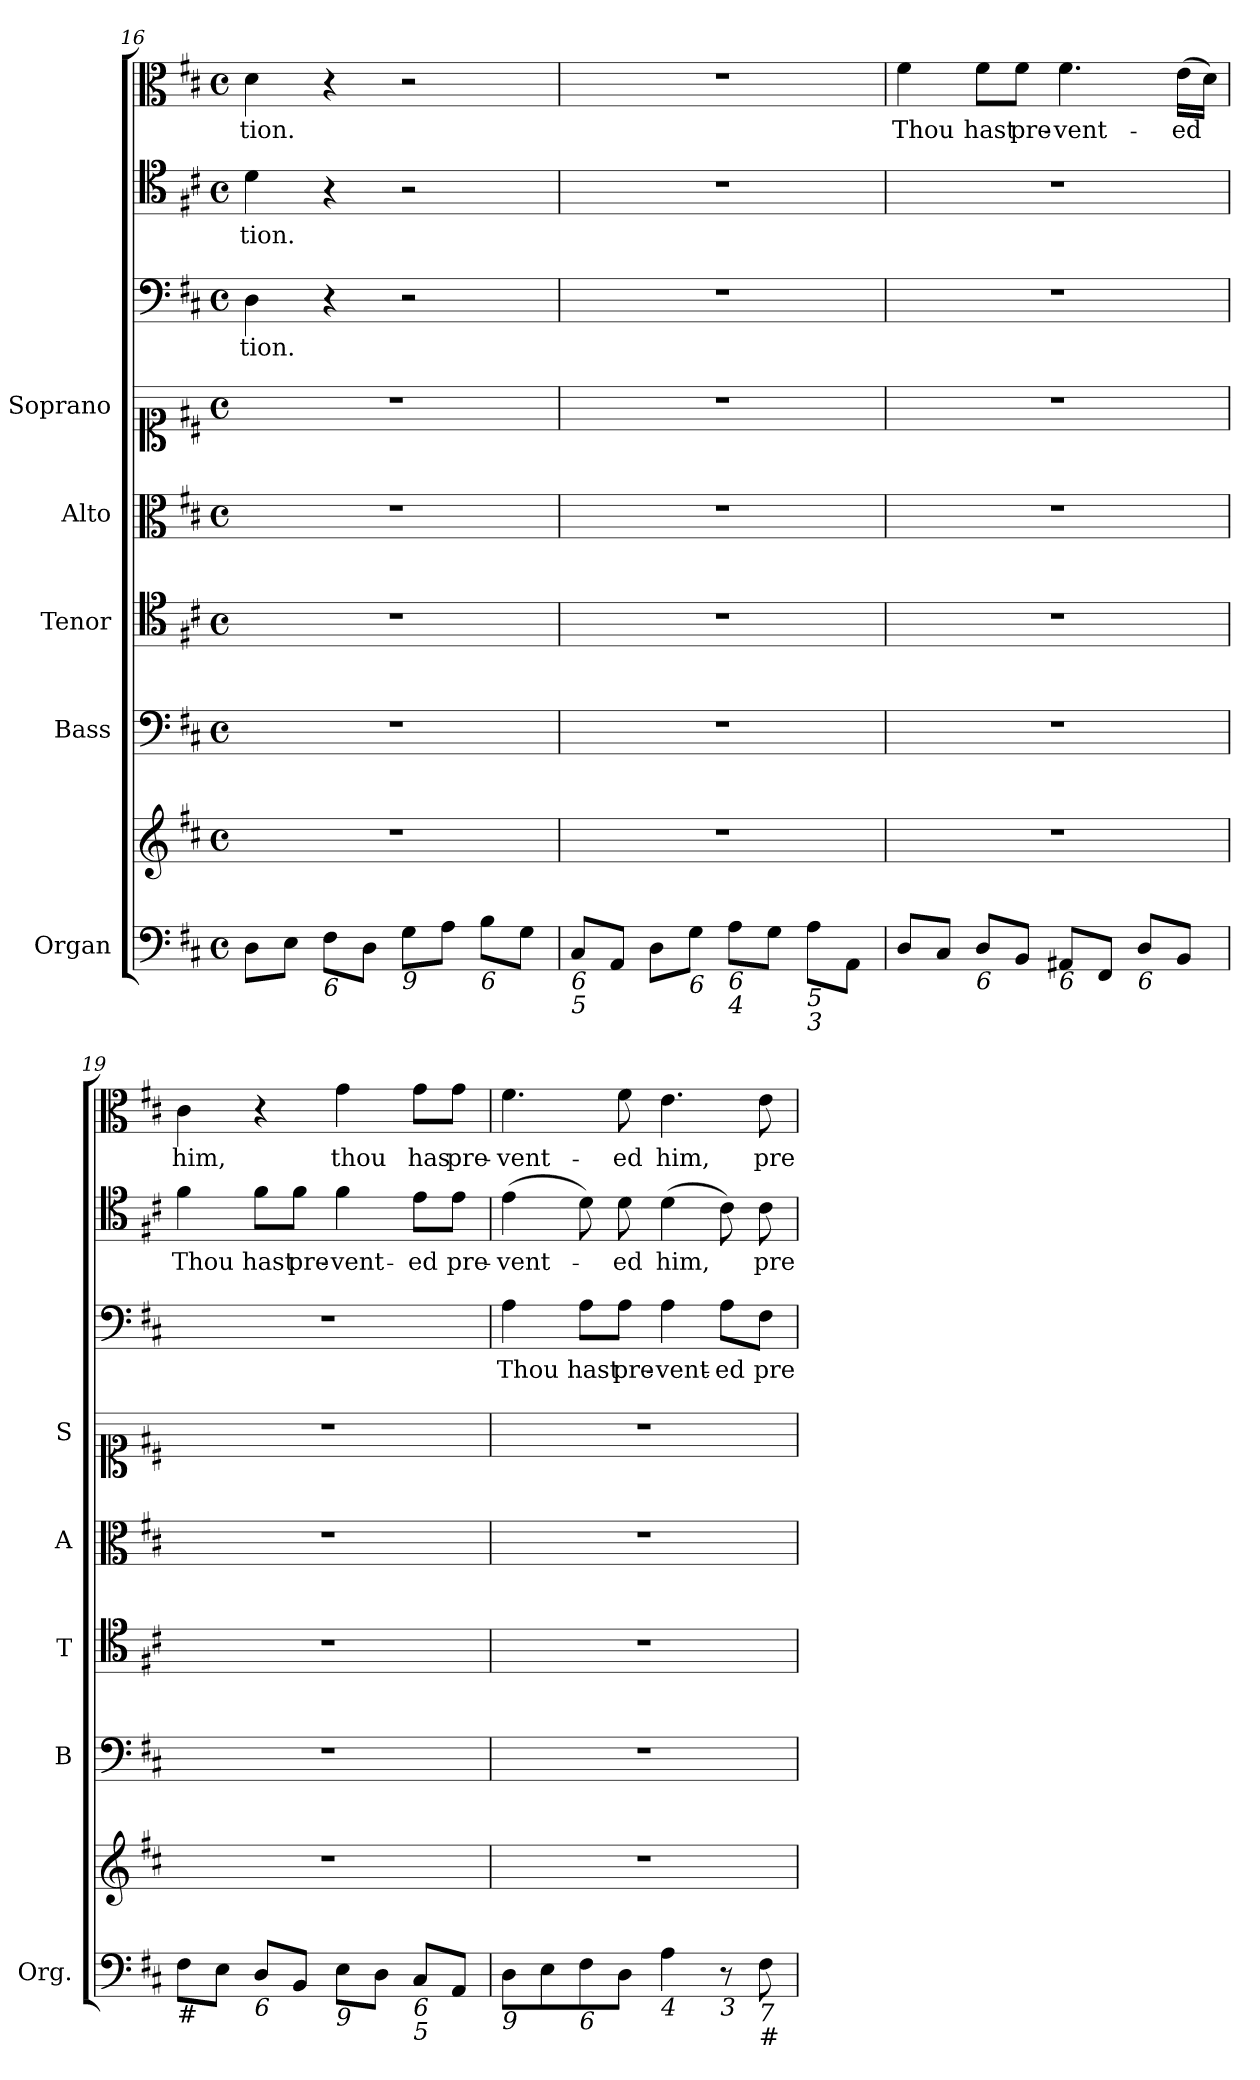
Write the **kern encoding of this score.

**kern	**kern	**kern	**kern	**kern	**kern	**kern	**text	**kern	**text	**kern	**text
*part8	*part8	*part7	*part6	*part5	*part4	*part3	*part3	*part2	*part2	*part1	*part1
*staff9	*staff8	*staff7	*staff6	*staff5	*staff4	*staff3	*staff3	*staff2	*staff2	*staff1	*staff1
*I"Organ	*	*I"Bass	*I"Tenor	*I"Alto	*I"Soprano	*	*	*	*	*	*
*I'Org.	*	*I'B	*I'T	*I'A	*I'S	*	*	*	*	*	*
*clefF4	*clefG2	*clefF4	*clefC4	*clefC3	*clefC1	*clefF4	*	*clefC4	*	*clefC3	*
*k[f#c#]	*k[f#c#]	*k[f#c#]	*k[f#c#]	*k[f#c#]	*k[f#c#]	*k[f#c#]	*	*k[f#c#]	*	*k[f#c#]	*
*D:	*D:	*D:	*D:	*D:	*D:	*D:	*	*D:	*	*D:	*
*M4/4	*M4/4	*M4/4	*M4/4	*M4/4	*M4/4	*M4/4	*	*M4/4	*	*M4/4	*
*met(c)	*met(c)	*met(c)	*met(c)	*met(c)	*met(c)	*met(c)	*	*met(c)	*	*met(c)	*
=16	=16	=16	=16	=16	=16	=16	=16	=16	=16	=16	=16
!	!	!	!	!	!	!	!LO:LY:b	!	!LO:LY:b	!	!LO:LY:b
8D\L	1r	1r	1r	1r	1r	4D\	-tion.	4d\	-tion.	4d\	-tion.
8E\J	.	.	.	.	.	.	.	.	.	.	.
!LO:TX:b:i:t=6	!	!	!	!	!	!	!	!	!	!	!
8F#\L	.	.	.	.	.	4r	.	4r	.	4r	.
8D\J	.	.	.	.	.	.	.	.	.	.	.
!LO:TX:b:i:t=9	!	!	!	!	!	!	!	!	!	!	!
8G\L	.	.	.	.	.	2r	.	2r	.	2r	.
8A\J	.	.	.	.	.	.	.	.	.	.	.
!LO:TX:b:i:t=6	!	!	!	!	!	!	!	!	!	!	!
8B\L	.	.	.	.	.	.	.	.	.	.	.
8G\J	.	.	.	.	.	.	.	.	.	.	.
=17	=17	=17	=17	=17	=17	=17	=17	=17	=17	=17	=17
!LO:TX:b:i:t=6	!	!	!	!	!	!	!	!	!	!	!
!LO:TX:b:i:t=5	!	!	!	!	!	!	!	!	!	!	!
8C#/L	1r	1r	1r	1r	1r	1r	.	1r	.	1r	.
8AA/J	.	.	.	.	.	.	.	.	.	.	.
8D\L	.	.	.	.	.	.	.	.	.	.	.
!LO:TX:b:i:t=6	!	!	!	!	!	!	!	!	!	!	!
8G\J	.	.	.	.	.	.	.	.	.	.	.
!LO:TX:b:i:t=6	!	!	!	!	!	!	!	!	!	!	!
!LO:TX:b:i:t=4	!	!	!	!	!	!	!	!	!	!	!
8A\L	.	.	.	.	.	.	.	.	.	.	.
8G\J	.	.	.	.	.	.	.	.	.	.	.
!LO:TX:b:i:t=5	!	!	!	!	!	!	!	!	!	!	!
!LO:TX:b:i:t=3	!	!	!	!	!	!	!	!	!	!	!
8A\L	.	.	.	.	.	.	.	.	.	.	.
8AA\J	.	.	.	.	.	.	.	.	.	.	.
!!LO:PB:g=z
=18	=18	=18	=18	=18	=18	=18	=18	=18	=18	=18	=18
!	!	!	!	!	!	!	!	!	!	!	!LO:LY:b
8D/L	1r	1r	1r	1r	1r	1r	.	1r	.	4f#\	Thou
8C#/J	.	.	.	.	.	.	.	.	.	.	.
!LO:TX:b:i:t=6	!	!	!	!	!	!	!	!	!	!	!
!	!	!	!	!	!	!	!	!	!	!	!LO:LY:b
8D/L	.	.	.	.	.	.	.	.	.	8f#\L	hast
!	!	!	!	!	!	!	!	!	!	!	!LO:LY:b
8BB/J	.	.	.	.	.	.	.	.	.	8f#\J	pre-
!LO:TX:b:i:t=6	!	!	!	!	!	!	!	!	!	!	!
!	!	!	!	!	!	!	!	!	!	!	!LO:LY:b
8AA#X/L	.	.	.	.	.	.	.	.	.	4.f#\	-vent-
8FF#/J	.	.	.	.	.	.	.	.	.	.	.
!LO:TX:b:i:t=6	!	!	!	!	!	!	!	!	!	!	!
8D/L	.	.	.	.	.	.	.	.	.	.	.
!	!	!	!	!	!	!	!	!	!	!	!LO:LY:b
8BB/J	.	.	.	.	.	.	.	.	.	(>16e\LL	-ed
.	.	.	.	.	.	.	.	.	.	16d\JJ)	.
=19	=19	=19	=19	=19	=19	=19	=19	=19	=19	=19	=19
!LO:TX:b:t=#	!	!	!	!	!	!	!	!	!	!	!
!	!	!	!	!	!	!	!	!	!LO:LY:b	!	!LO:LY:b
8F#\L	1r	1r	1r	1r	1r	1r	.	4f#\	Thou	4c#\	him,
8E\J	.	.	.	.	.	.	.	.	.	.	.
!LO:TX:b:i:t=6	!	!	!	!	!	!	!	!	!	!	!
!	!	!	!	!	!	!	!	!	!LO:LY:b	!	!
8D/L	.	.	.	.	.	.	.	8f#\L	hast	4r	.
!	!	!	!	!	!	!	!	!	!LO:LY:b	!	!
8BB/J	.	.	.	.	.	.	.	8f#\J	pre-	.	.
!LO:TX:b:i:t=9	!	!	!	!	!	!	!	!	!	!	!
!	!	!	!	!	!	!	!	!	!LO:LY:b	!	!LO:LY:b
8E\L	.	.	.	.	.	.	.	4f#\	-vent-	4g\	thou
8D\J	.	.	.	.	.	.	.	.	.	.	.
!LO:TX:b:i:t=6	!	!	!	!	!	!	!	!	!	!	!
!LO:TX:b:i:t=5	!	!	!	!	!	!	!	!	!	!	!
!	!	!	!	!	!	!	!	!	!LO:LY:b	!	!LO:LY:b
8C#/L	.	.	.	.	.	.	.	8e\L	-ed	8g\L	has
!	!	!	!	!	!	!	!	!	!LO:LY:b	!	!LO:LY:b
8AA/J	.	.	.	.	.	.	.	8e\J	pre-	8g\J	pre-
=20	=20	=20	=20	=20	=20	=20	=20	=20	=20	=20	=20
!LO:TX:b:i:t=9	!	!	!	!	!	!	!	!	!	!	!
!	!	!	!	!	!	!	!LO:LY:b	!	!LO:LY:b	!	!LO:LY:b
8D\L	1r	1r	1r	1r	1r	4A\	Thou	(>4e\	-vent-	4.f#\	-vent-
8E\	.	.	.	.	.	.	.	.	.	.	.
!LO:TX:b:i:t=6	!	!	!	!	!	!	!	!	!	!	!
!	!	!	!	!	!	!	!LO:LY:b	!	!	!	!
8F#\	.	.	.	.	.	8A\L	hast	8d\)	.	.	.
!	!	!	!	!	!	!	!LO:LY:b	!	!LO:LY:b	!	!LO:LY:b
8D\J	.	.	.	.	.	8A\J	pre-	8d\	-ed	8f#\	-ed
!LO:TX:b:i:t=4	!	!	!	!	!	!	!	!	!	!	!
!	!	!	!	!	!	!	!LO:LY:b	!	!LO:LY:b	!	!LO:LY:b
4A\	.	.	.	.	.	4A\	-vent-	(>4d\	him,	4.e\	him,
!LO:TX:b:i:t=3	!	!	!	!	!	!	!	!	!	!	!
!	!	!	!	!	!	!	!LO:LY:b	!	!	!	!
8r	.	.	.	.	.	8A\L	-ed	8c#\)	.	.	.
!LO:TX:b:i:t=7	!	!	!	!	!	!	!	!	!	!	!
!LO:TX:b:t=#	!	!	!	!	!	!	!	!	!	!	!
!	!	!	!	!	!	!	!LO:LY:b	!	!LO:LY:b	!	!LO:LY:b
8F#\	.	.	.	.	.	8F#\J	pre-	8c#\	pre-	8e\	pre-
=	=	=	=	=	=	=	=	=	=	=	=
*-	*-	*-	*-	*-	*-	*-	*-	*-	*-	*-	*-
